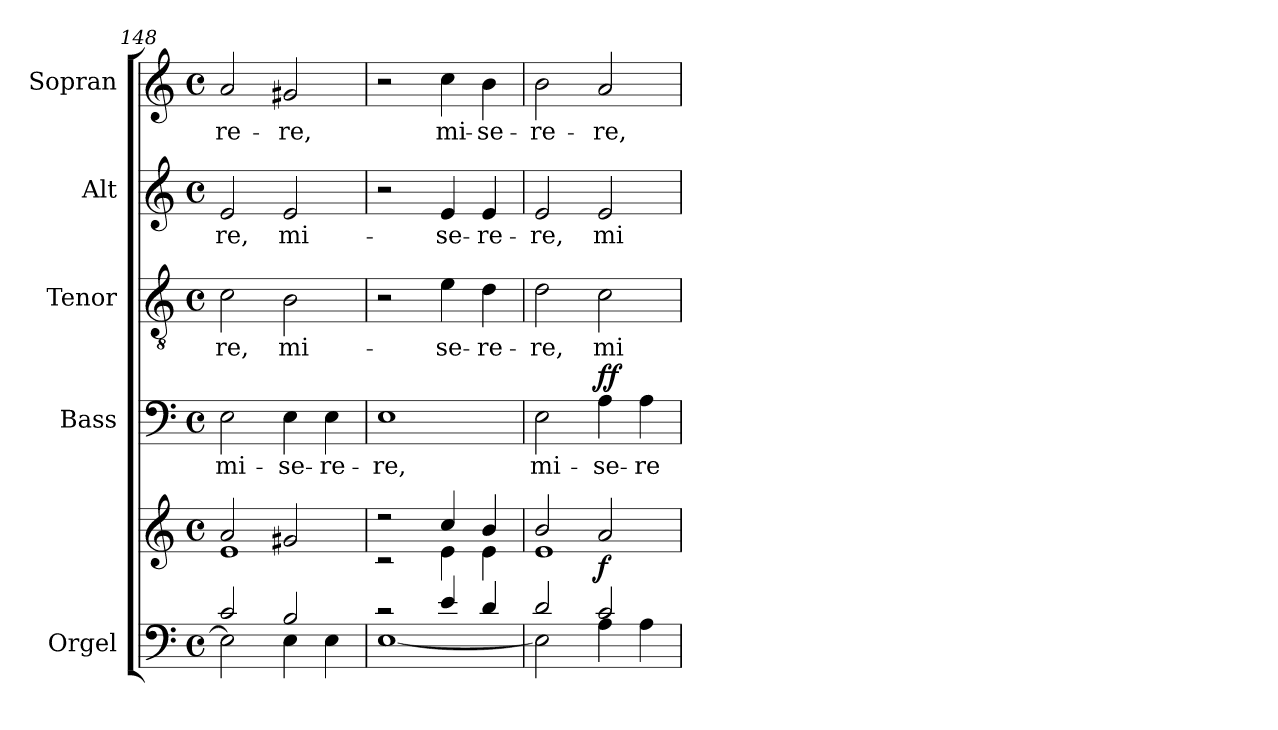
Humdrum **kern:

**kern	**kern	**dynam	**kern	**text	**dynam	**kern	**text	**kern	**text	**kern	**text
*part5	*part5	*part5	*part4	*part4	*part4	*part3	*part3	*part2	*part2	*part1	*part1
*staff6	*staff5	*staff5/6	*staff4	*staff4	*staff4	*staff3	*staff3	*staff2	*staff2	*staff1	*staff1
*I"Orgel	*	*	*I"Bass	*	*	*I"Tenor	*	*I"Alt	*	*I"Sopran	*
*I'Org.	*	*	*I'B.	*	*	*I'T.	*	*I'A.	*	*I'S.	*
*clefF4	*clefG2	*	*clefF4	*	*	*clefGv2	*	*clefG2	*	*clefG2	*
*k[]	*k[]	*	*k[]	*	*	*k[]	*	*k[]	*	*k[]	*
*C:	*C:	*	*C:	*	*	*C:	*	*C:	*	*C:	*
*M4/4	*M4/4	*	*M4/4	*	*	*M4/4	*	*M4/4	*	*M4/4	*
*met(c)	*met(c)	*	*met(c)	*	*	*met(c)	*	*met(c)	*	*met(c)	*
=148	=148	=148	=148	=148	=148	=148	=148	=148	=148	=148	=148
*^	*^	*	*	*	*	*	*	*	*	*	*
!	!	!	!	!	!	!LO:LY:b	!	!	!LO:LY:b	!	!LO:LY:b	!	!LO:LY:b
2c/	2E\]	2a/	1e	.	2E\	mi-	.	2c\	-re,	2e/	-re,	2a/	-re-
!	!	!	!	!	!	!LO:LY:b	!	!	!LO:LY:b	!	!LO:LY:b	!	!LO:LY:b
2B/	4E\	2g#X/	.	.	4E\	-se-	.	2B\	mi-	2e/	mi-	2g#X/	-re,
!	!	!	!	!	!	!LO:LY:b	!	!	!	!	!	!	!
.	4E\	.	.	.	4E\	-re-	.	.	.	.	.	.	.
=149	=149	=149	=149	=149	=149	=149	=149	=149	=149	=149	=149	=149	=149
!	!	!	!	!	!	!LO:LY:b	!	!	!	!	!	!	!
2rc	[<1E	2r	2r	.	1E	-re,	.	2r	.	2r	.	2r	.
!	!	!	!	!	!	!	!	!	!LO:LY:b	!	!LO:LY:b	!	!LO:LY:b
4e/	.	4cc/	4e\	.	.	.	.	4e\	-se-	4e/	-se-	4cc\	mi-
!	!	!	!	!	!	!	!	!	!LO:LY:b	!	!LO:LY:b	!	!LO:LY:b
4d/	.	4b/	4e\	.	.	.	.	4d\	-re-	4e/	-re-	4b\	-se-
=150	=150	=150	=150	=150	=150	=150	=150	=150	=150	=150	=150	=150	=150
!	!	!	!	!	!	!LO:LY:b	!	!	!LO:LY:b	!	!LO:LY:b	!	!LO:LY:b
2d/	2E\]	2b/	1e	.	2E\	mi-	.	2d\	-re,	2e/	-re,	2b\	-re-
!	!	!	!	!LO:DY:b	!	!LO:LY:b	!LO:DY:a	!	!LO:LY:b	!	!LO:LY:b	!	!LO:LY:b
2c/	4A\	2a/	.	f	4A\	-se-	ff	2c\	mi-	2e/	mi-	2a/	-re,
!	!	!	!	!	!	!LO:LY:b	!	!	!	!	!	!	!
.	4A\	.	.	.	4A\	-re-	.	.	.	.	.	.	.
*v	*v	*	*	*	*	*	*	*	*	*	*	*	*
*	*v	*v	*	*	*	*	*	*	*	*	*	*
=	=	=	=	=	=	=	=	=	=	=	=
*-	*-	*-	*-	*-	*-	*-	*-	*-	*-	*-	*-
